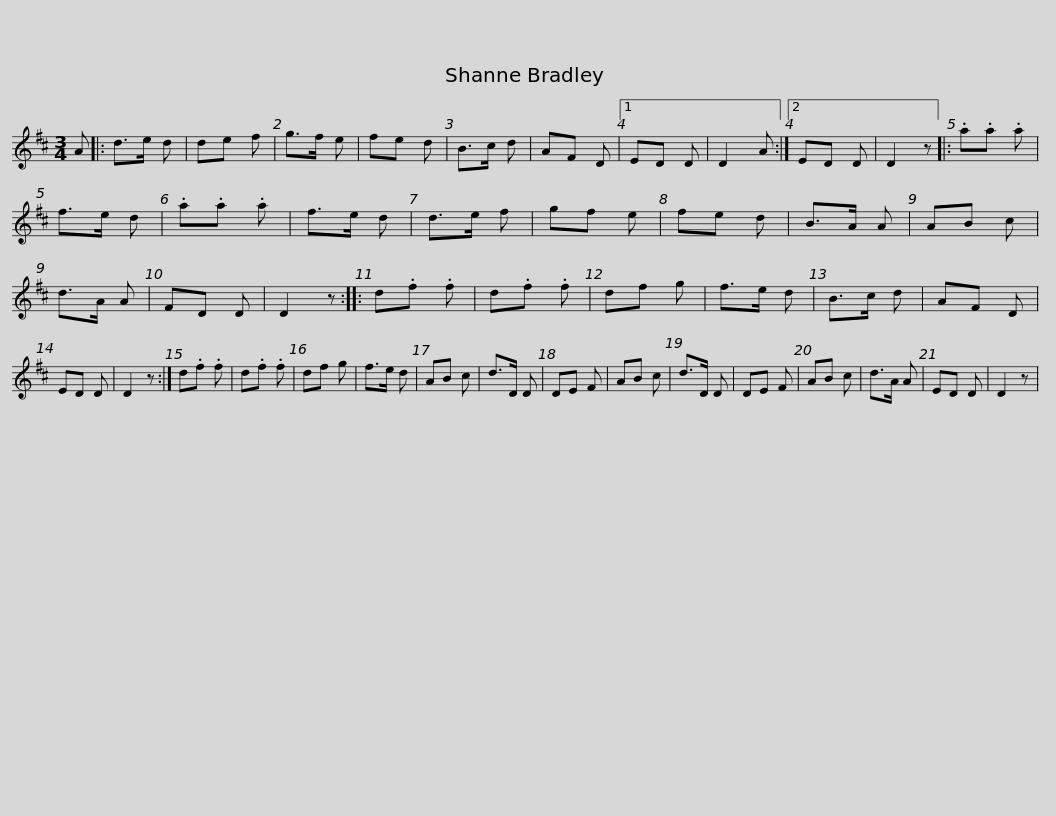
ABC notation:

X:1
L:1/8
M:3/4
I:linebreak $
K:D
V:1 treble
V:1
 A |: d>e d | de f | g>f e | fe d | %5
 B>c d | AF D |1 ED D | D2 A :|2 ED D | %10
 D2 z |: .a.a .a |$ f>e d | .a.a .a | f>e d | %15
 d>e f | gf e | fe d | B>A A | AB c | %20
 d>A A | FD D | D2 z :: d.f .f |$ d.f .f | %25
 df g | f>e d | B>c d | AF D | ED D | %30
 D2 z :| d.f .f | d.f .f | df g | f>e d | %35
 AB c | d>D D |$ DE F | AB c | d>D D | %40
 DE F | AB c | d>A A | ED D | D2 z | %45
